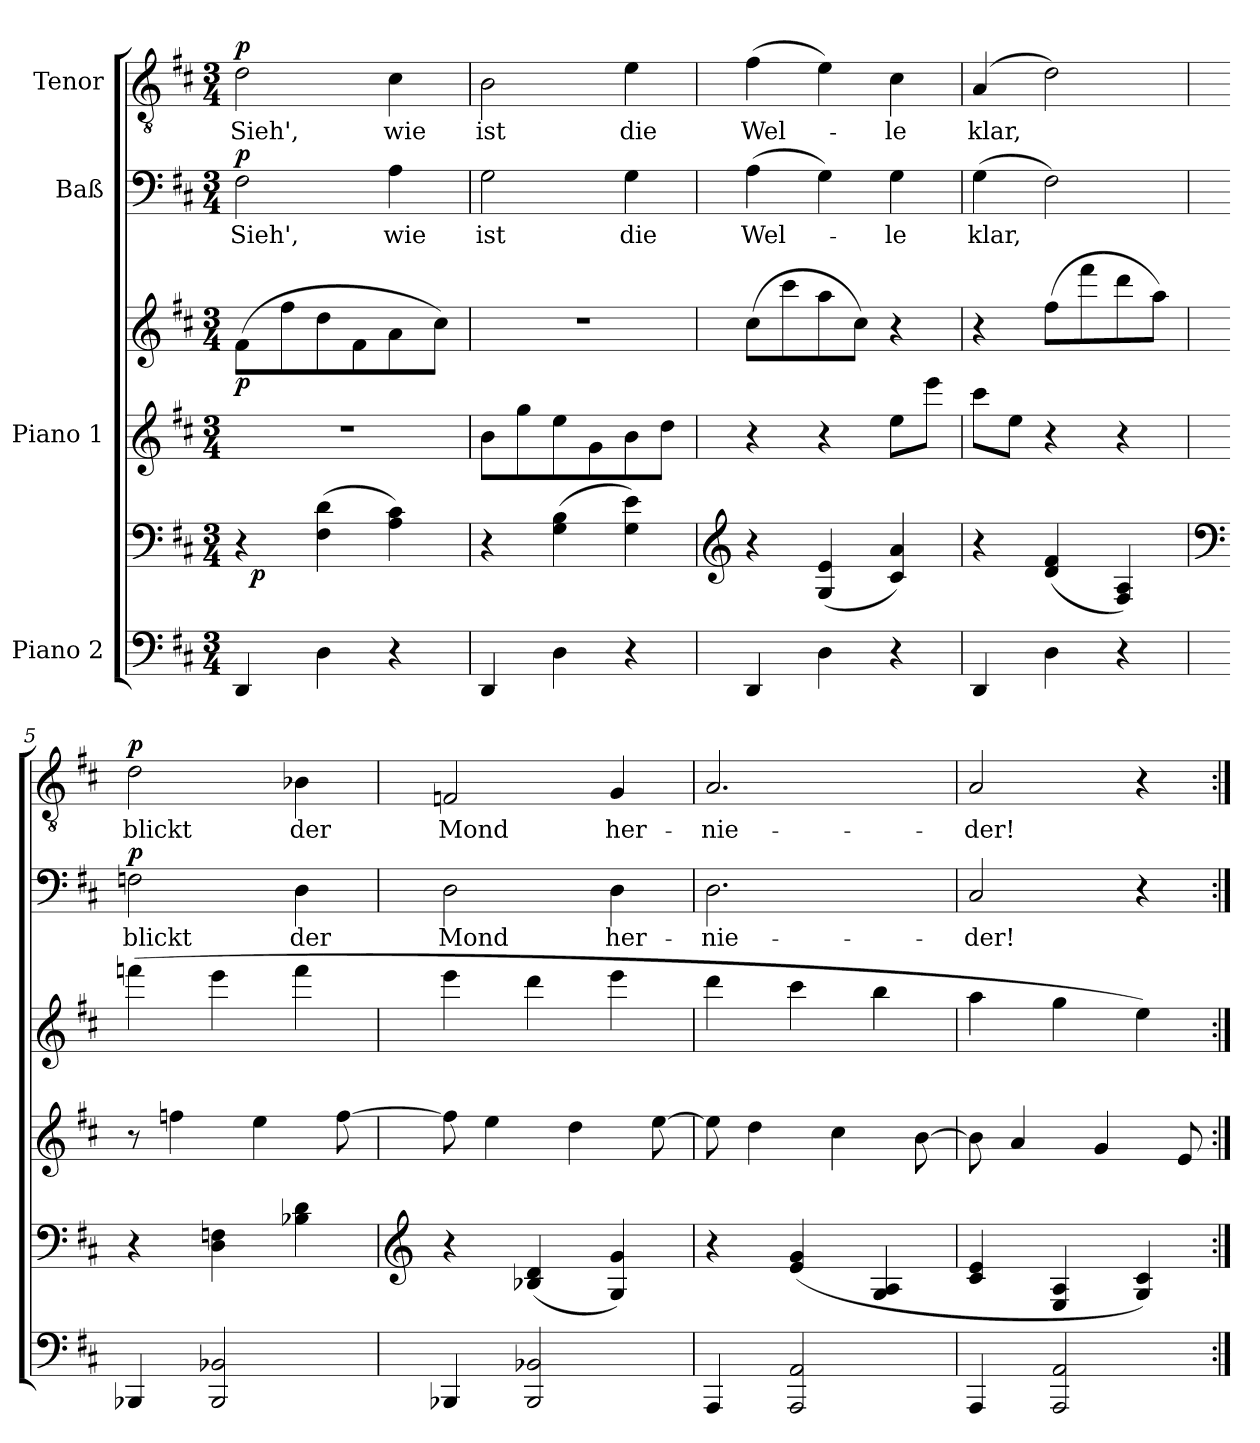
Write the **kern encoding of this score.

**kern	**kern	**dynam	**kern	**kern	**dynam	**kern	**text	**dynam	**kern	**text	**dynam
*part4	*part4	*part4	*part3	*part3	*part3	*part2	*part2	*part2	*part1	*part1	*part1
*staff6	*staff5	*staff5/6	*staff4	*staff3	*staff3/4	*staff2	*staff2	*staff2	*staff1	*staff1	*staff1
*I"Piano 2	*	*	*I"Piano 1	*	*	*I"Baß	*	*	*I"Tenor	*	*
*clefF4	*clefF4	*	*clefG2	*clefG2	*	*clefF4	*	*	*clefGv2	*	*
*k[f#c#]	*k[f#c#]	*	*k[f#c#]	*k[f#c#]	*	*k[f#c#]	*	*	*k[f#c#]	*	*
*D:	*D:	*	*D:	*D:	*	*D:	*	*	*D:	*	*
*M3/4	*M3/4	*	*M3/4	*M3/4	*	*M3/4	*	*	*M3/4	*	*
=1	=1	=1	=1	=1	=1	=1	=1	=1	=1	=1	=1
!	!	!	!	!	!LO:DY:b	!	!	!LO:DY:a	!	!	!LO:DY:a
*	*^	*	*	*	*	*	*	*	*	*	*
4DD/	4r	32ryy	.	2.r	(8f#\L	p	2F#\	Sieh',	p	2d\	Sieh',	p
!	!	!	!LO:DY:b	!	!	!	!	!	!	!	!	!
.	.	2ryy	p	.	.	.	.	.	.	.	.	.
.	.	.	.	.	8ff#\	.	.	.	.	.	.	.
4D\	(4F#\ 4d\	.	.	.	8dd\	.	.	.	.	.	.	.
.	.	.	.	.	8f#\	.	.	.	.	.	.	.
4r	4A\ 4c#\)	.	.	.	8a\	.	4A\	wie	.	4c#\	wie	.
.	.	8..ryy	.	.	.	.	.	.	.	.	.	.
.	.	.	.	.	8cc#\J)	.	.	.	.	.	.	.
*	*v	*v	*	*	*	*	*	*	*	*	*	*
=2	=2	=2	=2	=2	=2	=2	=2	=2	=2	=2	=2
4DD/	4r	.	8b\L	2.r	.	2G\	ist	.	2B\	ist	.
.	.	.	8gg\	.	.	.	.	.	.	.	.
4D\	(4G\ 4B\	.	8ee\	.	.	.	.	.	.	.	.
.	.	.	8g\	.	.	.	.	.	.	.	.
4r	4G\ 4e\)	.	8b\	.	.	4G\	die	.	4e\	die	.
.	.	.	8dd\J	.	.	.	.	.	.	.	.
=3	=3	=3	=3	=3	=3	=3	=3	=3	=3	=3	=3
*	*clefG2	*	*	*	*	*	*	*	*	*	*
4DD/	4r	.	4r	(8cc#\L	.	(4A\	Wel-	.	(4f#\	Wel-	.
.	.	.	.	8ccc#\	.	.	.	.	.	.	.
4D\	(4G/ 4e/	.	4r	8aa\	.	4G\)	.	.	4e\)	.	.
.	.	.	.	8cc#\J)	.	.	.	.	.	.	.
4r	4c#/ 4a/)	.	8ee\L	4r	.	4G\	-le	.	4c#\	-le	.
.	.	.	8eee\J	.	.	.	.	.	.	.	.
=4	=4	=4	=4	=4	=4	=4	=4	=4	=4	=4	=4
4DD/	4r	.	8ccc#\L	4r	.	(4G\	klar,	.	(4A/	klar,	.
.	.	.	8ee\J	.	.	.	.	.	.	.	.
4D\	(4d/ 4f#/	.	4r	(8ff#\L	.	2F#\)	.	.	2d\)	.	.
.	.	.	.	8fff#\	.	.	.	.	.	.	.
4r	4F#/ 4A/)	.	4r	8ddd\	.	.	.	.	.	.	.
.	.	.	.	8aa\J)	.	.	.	.	.	.	.
!!LO:LB:g=z
=5	=5	=5	=5	=5	=5	=5	=5	=5	=5	=5	=5
*	*clefF4	*	*	*	*	*	*	*	*	*	*
!	!	!	!	!	!	!	!	!LO:DY:a	!	!	!LO:DY:a
4BBB-X/	4r	.	8r	(4fffn\	.	2Fn\	blickt	p	2d\	blickt	p
.	.	.	4ffn\	.	.	.	.	.	.	.	.
2BBB-/ 2BB-X/	4D\ 4Fn\	.	.	4eee\	.	.	.	.	.	.	.
.	.	.	4ee\	.	.	.	.	.	.	.	.
.	4B-X\ 4d\	.	.	4fff\	.	4D\	der	.	4B-X\	der	.
.	.	.	[8ff\	.	.	.	.	.	.	.	.
=6	=6	=6	=6	=6	=6	=6	=6	=6	=6	=6	=6
*	*clefG2	*	*	*	*	*	*	*	*	*	*
4BBB-X/	4r	.	8ff\]	4eee\	.	2D\	Mond	.	2Fn/	Mond	.
.	.	.	4ee\	.	.	.	.	.	.	.	.
2BBB-/ 2BB-X/	(4B-X/ 4d/	.	.	4ddd\	.	.	.	.	.	.	.
.	.	.	4dd\	.	.	.	.	.	.	.	.
.	4G/ 4g/)	.	.	4eee\	.	4D\	her-	.	4G/	her-	.
.	.	.	[8ee\	.	.	.	.	.	.	.	.
=7	=7	=7	=7	=7	=7	=7	=7	=7	=7	=7	=7
4AAA/	4r	.	8ee\]	4ddd\	.	2.D\	-nie-	.	2.A/	-nie-	.
.	.	.	4dd\	.	.	.	.	.	.	.	.
2AAA/ 2AA/	(4e/ 4g/	.	.	4ccc#\	.	.	.	.	.	.	.
.	.	.	4cc#\	.	.	.	.	.	.	.	.
.	4G/ 4A/	.	.	4bb\	.	.	.	.	.	.	.
.	.	.	[8b\	.	.	.	.	.	.	.	.
=8	=8	=8	=8	=8	=8	=8	=8	=8	=8	=8	=8
4AAA/	4c#/ 4e/	.	8b\]	4aa\	.	2C#/	-der!	.	2A/	-der!	.
.	.	.	4a/	.	.	.	.	.	.	.	.
2AAA/ 2AA/	4E/ 4A/	.	.	4gg\	.	.	.	.	.	.	.
.	.	.	4g/	.	.	.	.	.	.	.	.
.	4G/ 4c#/)	.	.	4ee\)	.	4r	.	.	4r	.	.
.	.	.	8e/	.	.	.	.	.	.	.	.
=:|!	=:|!	=:|!	=:|!	=:|!	=:|!	=:|!	=:|!	=:|!	=:|!	=:|!	=:|!
*-	*-	*-	*-	*-	*-	*-	*-	*-	*-	*-	*-
